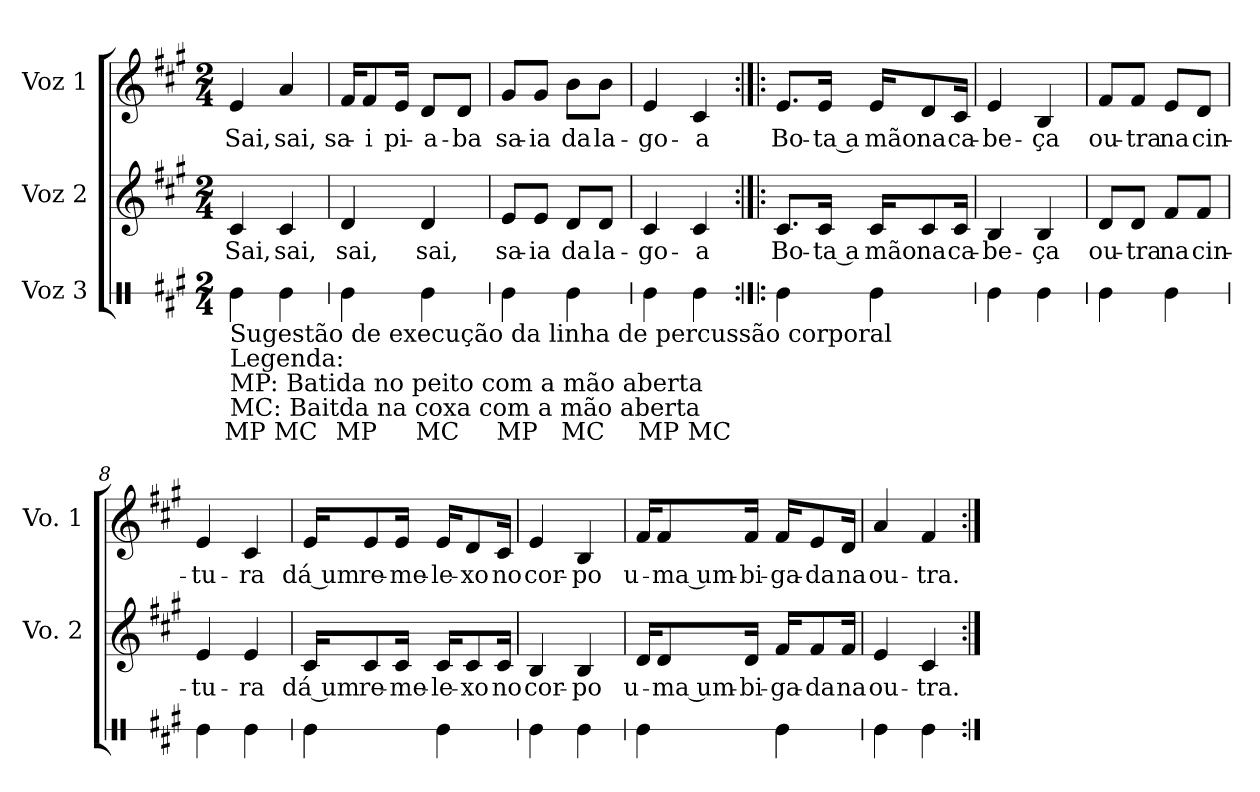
**kern	**text	**kern	**text	**kern	**text
*part3	*part3	*part2	*part2	*part1	*part1
*staff3	*staff3	*staff2	*staff2	*staff1	*staff1
*I"Voz 3	*	*I"Voz 2	*	*I"Voz 1	*
*	*	*I'Vo. 2	*	*I'Vo. 1	*
*stria1	*	*	*	*	*
*clefX	*	*clefG2	*	*clefG2	*
*k[f#c#g#]	*	*k[f#c#g#]	*	*k[f#c#g#]	*
*M2/4	*	*M2/4	*	*M2/4	*
*MM80	*	*MM80	*	*MM80	*
=1	=1	=1	=1	=1	=1
!LO:TX:b:t=Sugestão de execução da linha de percussão corporal	!	!	!	!	!
!LO:TX:b:t=Legenda&colon;	!	!	!	!	!
!LO:TX:b:t=MP&colon; Batida no peito com a mão aberta	!	!	!	!	!
!LO:TX:b:t=MC&colon; Baitda na coxa com a mão aberta	!	!	!	!	!
!	!LO:LY:b	!	!LO:LY:b	!	!LO:LY:b
4Re\	MP	4c#/	Sai,	4e/	Sai,
!	!LO:LY:b	!	!LO:LY:b	!	!LO:LY:b
4Re\	MC	4c#/	sai,	4a/	sai,
=2	=2	=2	=2	=2	=2
!	!LO:LY:b	!	!LO:LY:b	!	!LO:LY:b
4Re\	MP	4d/	sai,	16f#/KL	sa-
!	!	!	!	!	!LO:LY:b
.	.	.	.	8f#/	-i
!	!	!	!	!	!LO:LY:b
.	.	.	.	16e/Jk	pi-
!	!LO:LY:b	!	!LO:LY:b	!	!LO:LY:b
4Re\	MC	4d/	sai,	8d/L	-a-
!	!	!	!	!	!LO:LY:b
.	.	.	.	8d/J	-ba
=3	=3	=3	=3	=3	=3
!	!LO:LY:b	!	!LO:LY:b	!	!LO:LY:b
4Re\	MP	8e/L	sa-	8g#/L	sa-
!	!	!	!LO:LY:b	!	!LO:LY:b
.	.	8e/J	-ia	8g#/J	-ia
!	!LO:LY:b	!	!LO:LY:b	!	!LO:LY:b
4Re\	MC	8d/L	da	8b\L	da
!	!	!	!LO:LY:b	!	!LO:LY:b
.	.	8d/J	la-	8b\J	la-
=4	=4	=4	=4	=4	=4
!	!LO:LY:b	!	!LO:LY:b	!	!LO:LY:b
4Re\	MP	4c#/	-go-	4e/	-go-
!	!LO:LY:b	!	!LO:LY:b	!	!LO:LY:b
4Re\	MC	4c#/	-a	4c#/	-a
!!LO:LB:g=z
=5:|!|:	=5:|!|:	=5:|!|:	=5:|!|:	=5:|!|:	=5:|!|:
!	!	!	!LO:LY:b	!	!LO:LY:b
4Re\	.	8.c#/L	Bo-	8.e/L	Bo-
!	!	!	!LO:LY:b	!	!LO:LY:b
.	.	16c#/Jk	-ta a	16e/Jk	-ta a
!	!	!	!LO:LY:b	!	!LO:LY:b
4Re\	.	16c#/KL	mão	16e/KL	mão
!	!	!	!LO:LY:b	!	!LO:LY:b
.	.	8c#/	na	8d/	na
!	!	!	!LO:LY:b	!	!LO:LY:b
.	.	16c#/Jk	ca-	16c#/Jk	ca-
=6	=6	=6	=6	=6	=6
!	!	!	!LO:LY:b	!	!LO:LY:b
4Re\	.	4B/	-be-	4e/	-be-
!	!	!	!LO:LY:b	!	!LO:LY:b
4Re\	.	4B/	-ça	4B/	-ça
=7	=7	=7	=7	=7	=7
!	!	!	!LO:LY:b	!	!LO:LY:b
4Re\	.	8d/L	ou-	8f#/L	ou-
!	!	!	!LO:LY:b	!	!LO:LY:b
.	.	8d/J	-tra	8f#/J	-tra
!	!	!	!LO:LY:b	!	!LO:LY:b
4Re\	.	8f#/L	na	8e/L	na
!	!	!	!LO:LY:b	!	!LO:LY:b
.	.	8f#/J	cin-	8d/J	cin-
=8	=8	=8	=8	=8	=8
!	!	!	!LO:LY:b	!	!LO:LY:b
4Re\	.	4e/	-tu-	4e/	-tu-
!	!	!	!LO:LY:b	!	!LO:LY:b
4Re\	.	4e/	-ra	4c#/	-ra
!!LO:LB:g=z
=9	=9	=9	=9	=9	=9
!	!	!	!LO:LY:b	!	!LO:LY:b
4Re\	.	16c#/KL	dá um	16e/KL	dá um
!	!	!	!LO:LY:b	!	!LO:LY:b
.	.	8c#/	re-	8e/	re-
!	!	!	!LO:LY:b	!	!LO:LY:b
.	.	16c#/Jk	-me-	16e/Jk	-me-
!	!	!	!LO:LY:b	!	!LO:LY:b
4Re\	.	16c#/KL	-le-	16e/KL	-le-
!	!	!	!LO:LY:b	!	!LO:LY:b
.	.	8c#/	-xo	8d/	-xo
!	!	!	!LO:LY:b	!	!LO:LY:b
.	.	16c#/Jk	no	16c#/Jk	no
=10	=10	=10	=10	=10	=10
!	!	!	!LO:LY:b	!	!LO:LY:b
4Re\	.	4B/	cor-	4e/	cor-
!	!	!	!LO:LY:b	!	!LO:LY:b
4Re\	.	4B/	-po	4B/	-po
=11	=11	=11	=11	=11	=11
!	!	!	!LO:LY:b	!	!LO:LY:b
4Re\	.	16d/KL	u-	16f#/KL	u-
!	!	!	!LO:LY:b	!	!LO:LY:b
.	.	8d/	-ma um-	8f#/	-ma um-
!	!	!	!LO:LY:b	!	!LO:LY:b
.	.	16d/Jk	-bi-	16f#/Jk	-bi-
!	!	!	!LO:LY:b	!	!LO:LY:b
4Re\	.	16f#/KL	-ga-	16f#/KL	-ga-
!	!	!	!LO:LY:b	!	!LO:LY:b
.	.	8f#/	-da	8e/	-da
!	!	!	!LO:LY:b	!	!LO:LY:b
.	.	16f#/Jk	na	16d/Jk	na
=12	=12	=12	=12	=12	=12
!	!	!	!LO:LY:b	!	!LO:LY:b
4Re\	.	4e/	ou-	4a/	ou-
!	!	!	!LO:LY:b	!	!LO:LY:b
4Re\	.	4c#/	-tra.	4f#/	-tra.
=:|!	=:|!	=:|!	=:|!	=:|!	=:|!
*-	*-	*-	*-	*-	*-
